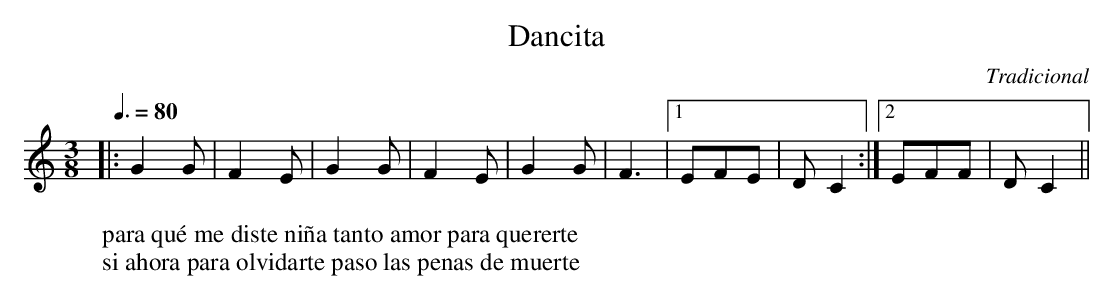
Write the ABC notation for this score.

X:1
T:Dancita
C:Tradicional
M:3/8
L:1/8
Q:3/8=80
W:para qué me diste niña tanto amor para quererte
W:si ahora para olvidarte paso las penas de muerte
K:C
|: G2 G|F2 E|G2 G|F2 E|G2 G|F3|[1 EFE|D C2 :|[2 EFF|D C2||
